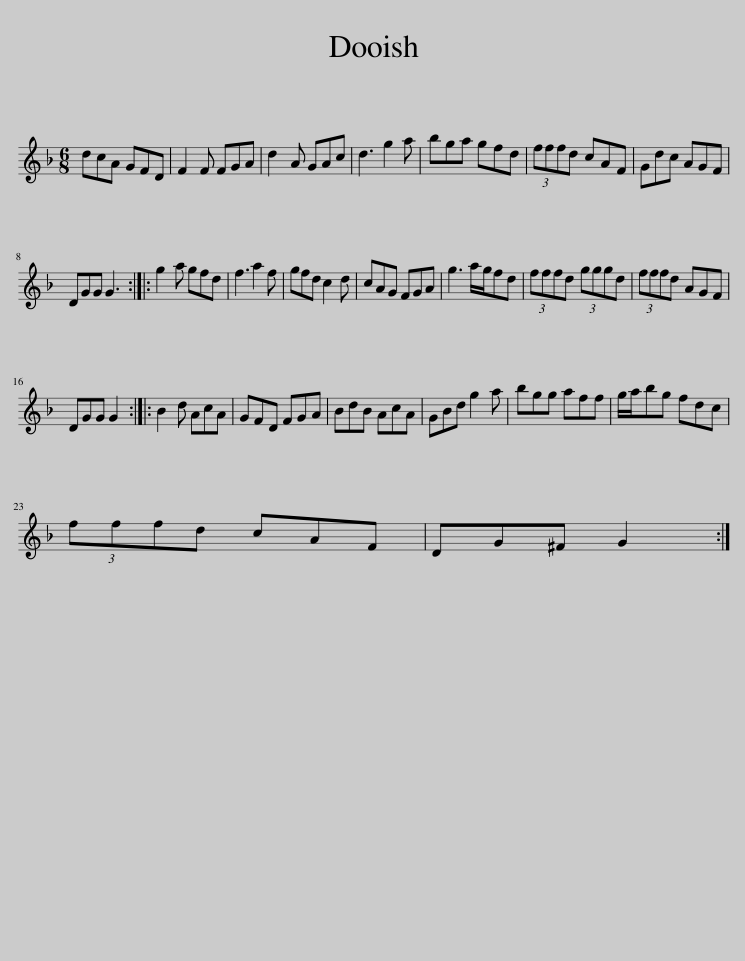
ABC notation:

X:1
L:1/8
M:6/8
I:linebreak $
K:F
V:1 treble
V:1
 dcA GFD | F2 F FGA | d2 A GAc | d3 g2 a | bga gfd | %5
 (3fffd cAF | Gdc AGF |$ DGG G3 :: g2 a gfd | f3 a2 f | %10
 gfd c2 d | cAG FGA | g3 a/g/fd | (3fffd (3gggd | (3fffd AGF |$ %15
 DGG G2 :: B2 d AcA | GFD FGA | BdB AcA | GBd g2 a | %20
 bgg aff | g/a/bg fdc |$ (3fffd cAF | DG^F G2 :| %24
